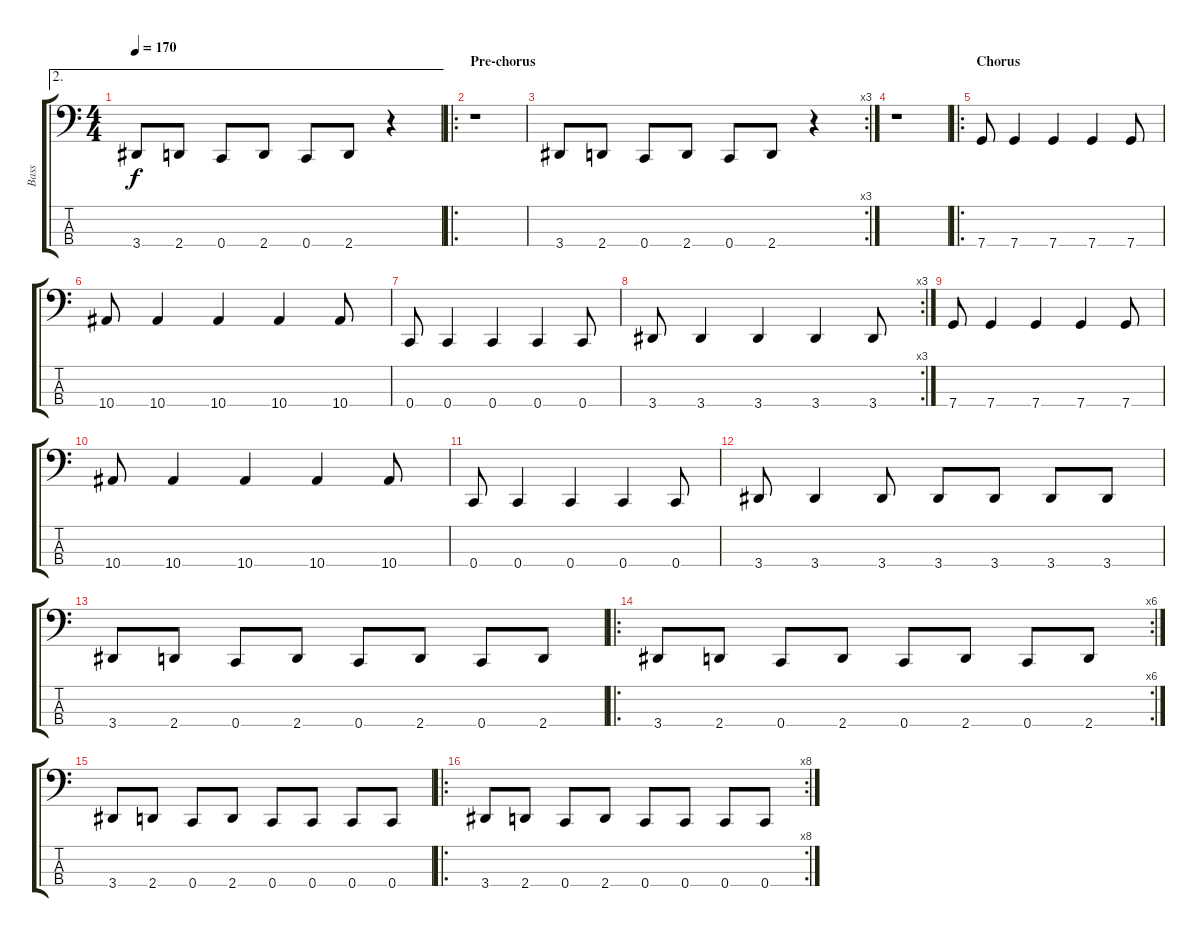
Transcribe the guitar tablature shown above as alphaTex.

\track ("Bass" "Bass") {instrument electricbassfinger}
\staff {score tabs}
\tuning (F2 C2 G1 C1) {hide}
\ae 2
\ts (4 4)
\tempo 170
\clef f4
\ks c
3.4.8{dy f} 2.4.8 0.4.8 2.4.8 0.4.8 2.4.8 r.4 |
\ro
\section ("" "Pre-chorus")
r.1 |
\rc 3
3.4.8 2.4.8 0.4.8 2.4.8 0.4.8 2.4.8 r.4 |
r.1 |
\ro
\section ("" "Chorus")
7.4.8 7.4.4 7.4.4 7.4.4 7.4.8 |
10.4.8 10.4.4 10.4.4 10.4.4 10.4.8 |
0.4.8 0.4.4 0.4.4 0.4.4 0.4.8 |
\rc 3
3.4.8 3.4.4 3.4.4 3.4.4 3.4.8 |
7.4.8 7.4.4 7.4.4 7.4.4 7.4.8 |
10.4.8 10.4.4 10.4.4 10.4.4 10.4.8 |
0.4.8 0.4.4 0.4.4 0.4.4 0.4.8 |
3.4.8 3.4.4 3.4.8 3.4.8 3.4.8 3.4.8 3.4.8 |
3.4.8 2.4.8 0.4.8 2.4.8 0.4.8 2.4.8 0.4.8 2.4.8 |
\ro
\rc 6
3.4.8 2.4.8 0.4.8 2.4.8 0.4.8 2.4.8 0.4.8 2.4.8 |
3.4.8 2.4.8 0.4.8 2.4.8 0.4.8 0.4.8 0.4.8 0.4.8 |
\ro
\rc 8
3.4.8 2.4.8 0.4.8 2.4.8 0.4.8 0.4.8 0.4.8 0.4.8
